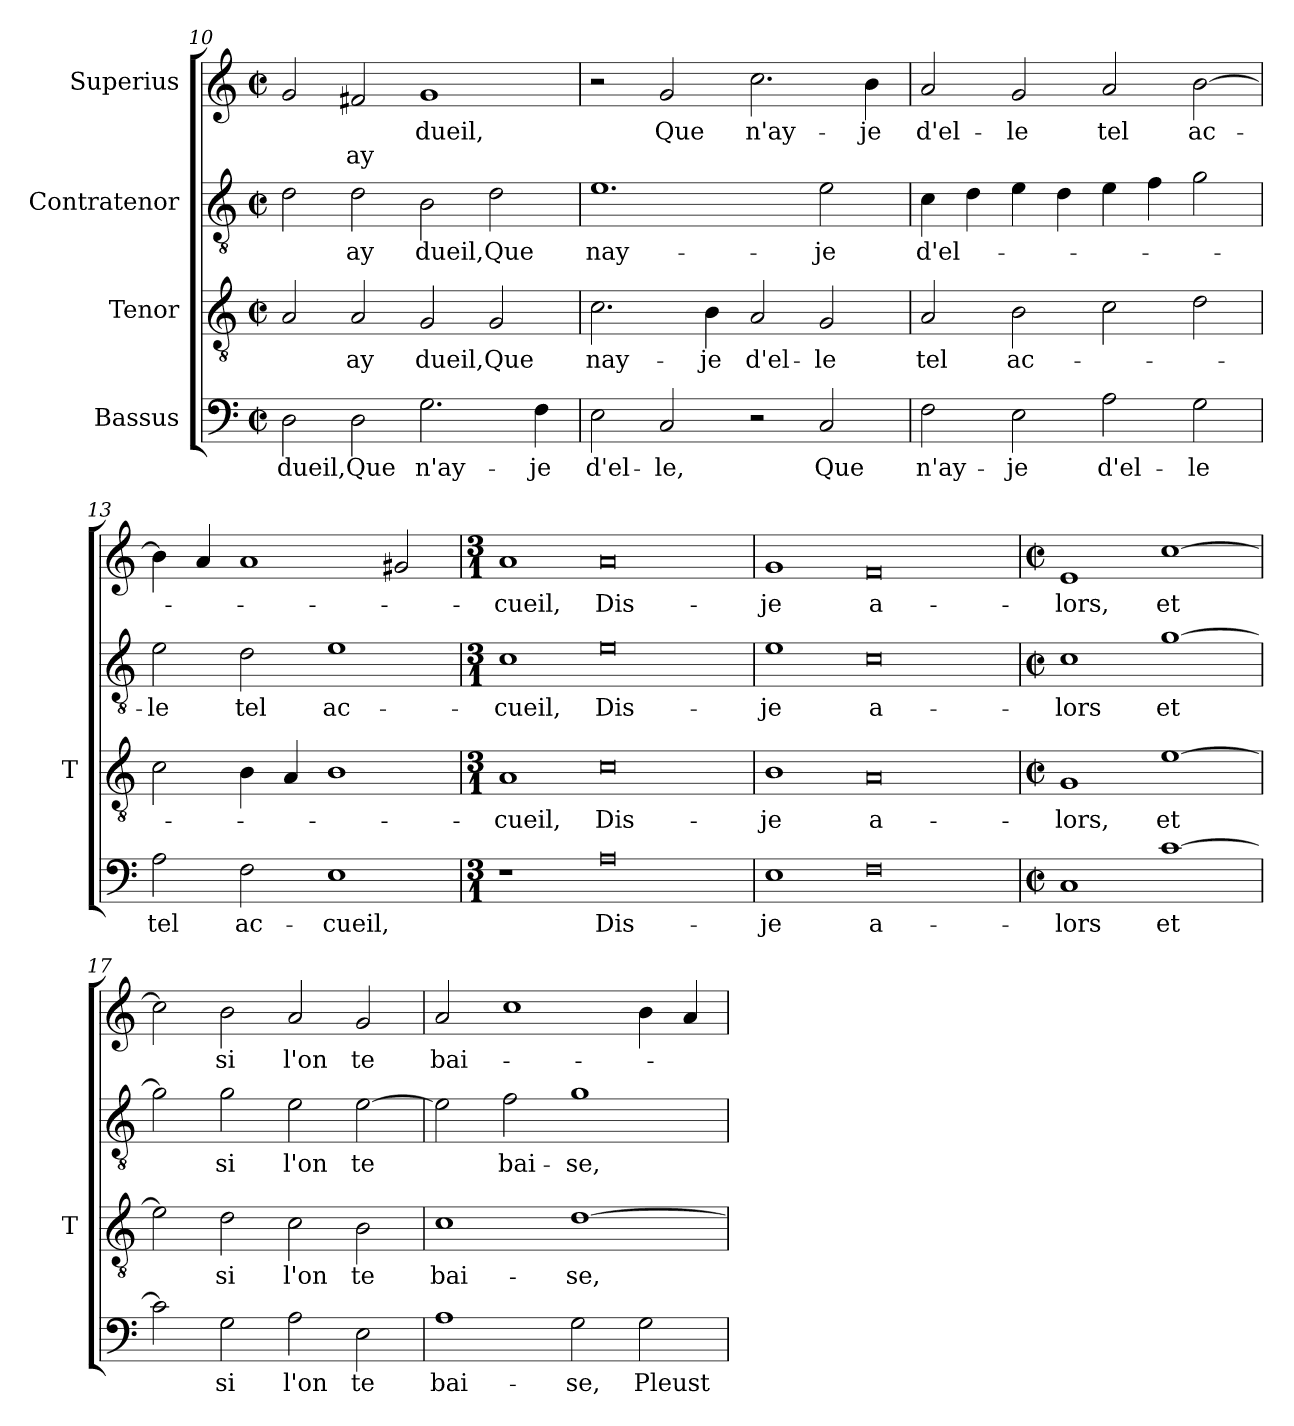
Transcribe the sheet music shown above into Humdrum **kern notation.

**kern	**text	**kern	**text	**kern	**text	**kern	**text	**text
*part4	*part4	*part3	*part3	*part2	*part2	*part1	*part1	*part1
*staff4	*staff4	*staff3	*staff3	*staff2	*staff2	*staff1	*staff1	*staff1
*I"Bassus	*	*I"Tenor	*	*I"Contratenor	*	*I"Superius	*	*
*	*	*I'T	*	*	*	*	*	*
*clefF4	*	*clefGv2	*	*clefGv2	*	*clefG2	*	*
*k[]	*	*k[]	*	*k[]	*	*k[]	*	*
*C:	*	*C:	*	*C:	*	*C:	*	*
*M2/2	*	*M2/2	*	*M2/2	*	*M2/2	*	*
*met(c|)	*	*met(c|)	*	*met(c|)	*	*met(c|)	*	*
=10	=10	=10	=10	=10	=10	=10	=10	=10
2D	-dueil,	2A	.	2d	.	2g	.	.
2D	-Que	2A	-ay	2d	-ay	2f#X	.	-ay
2.G	n'ay-	2G	-dueil,	2B	-dueil,	1g	-dueil,	.
.	.	2G	-Que	2d	-Que	.	.	.
4F	-je	.	.	.	.	.	.	.
=11	=11	=11	=11	=11	=11	=11	=11	=11
2E	d'el-	2.c	nay-	1.e	nay-	2r	.	.
2C	-le,	.	.	.	.	2g	-Que	.
.	.	4B	-je	.	.	.	.	.
2r	.	2A	d'el-	.	.	2.cc	n'ay-	.
2C	-Que	2G	-le	2e	-je	.	.	.
.	.	.	.	.	.	4b	-je	.
=12	=12	=12	=12	=12	=12	=12	=12	=12
2F	n'ay-	2A	-tel	4c	d'el-	2a	d'el-	.
.	.	.	.	4d	.	.	.	.
2E	-je	2B	ac-	4e	.	2g	-le	.
.	.	.	.	4d	.	.	.	.
2A	d'el-	2c	.	4e	.	2a	-tel	.
.	.	.	.	4f	.	.	.	.
2G	-le	2d	.	2g	.	[2b	ac-	.
=13	=13	=13	=13	=13	=13	=13	=13	=13
2A	-tel	2c	.	2e	-le	4b]	.	.
.	.	.	.	.	.	4a	.	.
2F	ac-	4B	.	2d	-tel	1a	.	.
.	.	4A	.	.	.	.	.	.
1E	-cueil,	1B	.	1e	ac-	.	.	.
.	.	.	.	.	.	2g#X	.	.
!!LO:PB:g=z
=14	=14	=14	=14	=14	=14	=14	=14	=14
*M3/1	*	*M3/1	*	*M3/1	*	*M3/1	*	*
1r	.	1A	-cueil,	1c	-cueil,	1a	-cueil,	.
0A	Dis-	0c	Dis-	0e	Dis-	0a	Dis-	.
=15	=15	=15	=15	=15	=15	=15	=15	=15
1E	-je	1B	-je	1e	-je	1g	-je	.
0F	a-	0A	a-	0c	a-	0f	a-	.
=16	=16	=16	=16	=16	=16	=16	=16	=16
*M2/2	*	*M2/2	*	*M2/2	*	*M2/2	*	*
*met(c|)	*	*met(c|)	*	*met(c|)	*	*met(c|)	*	*
1C	-lors	1G	-lors,	1c	-lors	1e	-lors,	.
[1c	-et	[1e	-et	[1g	-et	[1cc	-et	.
=17	=17	=17	=17	=17	=17	=17	=17	=17
2c]	.	2e]	.	2g]	.	2cc]	.	.
2G	-si	2d	-si	2g	-si	2b	-si	.
2A	-l'on	2c	-l'on	2e	-l'on	2a	-l'on	.
2E	-te	2B	-te	[2e	-te	2g	-te	.
=18	=18	=18	=18	=18	=18	=18	=18	=18
1A	bai-	1c	bai-	2e]	.	2a	bai-	.
.	.	.	.	2f	bai-	1cc	.	.
2G	-se,	[1d	-se,	1g	-se,	.	.	.
2G	-Pleust	.	.	.	.	4b	.	.
.	.	.	.	.	.	4a	.	.
=	=	=	=	=	=	=	=	=
*-	*-	*-	*-	*-	*-	*-	*-	*-
